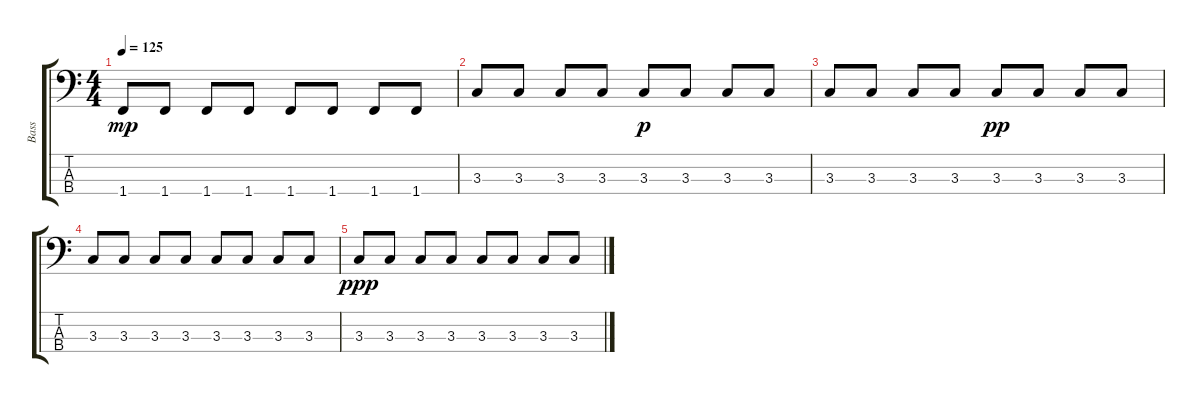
\track ("Bass" "Bass") {instrument electricbasspick}
\staff {score tabs}
\tuning (G2 D2 A1 E1) {hide}
\ts (4 4)
\tempo 125
\clef f4
\ks c
1.4.8{dy mp} 1.4.8 1.4.8 1.4.8 1.4.8 1.4.8 1.4.8 1.4.8 |
3.3.8 3.3.8 3.3.8 3.3.8 3.3.8{dy p} 3.3.8 3.3.8 3.3.8 |
3.3.8 3.3.8 3.3.8 3.3.8 3.3.8{dy pp} 3.3.8 3.3.8 3.3.8 |
3.3.8 3.3.8 3.3.8 3.3.8 3.3.8 3.3.8 3.3.8 3.3.8 |
3.3.8{dy ppp} 3.3.8 3.3.8 3.3.8 3.3.8 3.3.8 3.3.8 3.3.8
